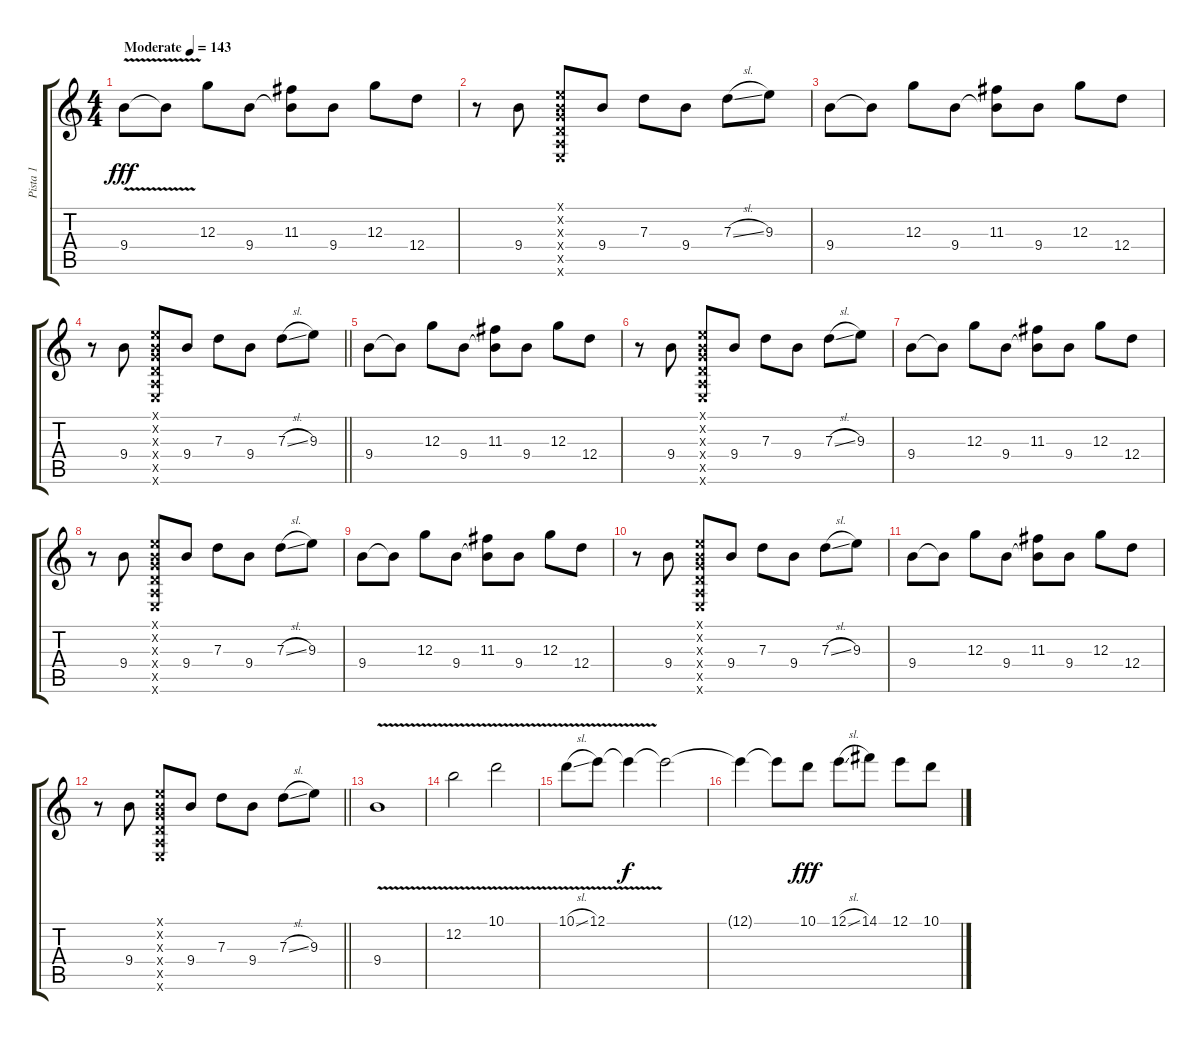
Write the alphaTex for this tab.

\track ("Pista 1" "Pista 1") {instrument overdrivenguitar}
\staff {score tabs}
\tuning (E4 B3 G3 D3 A2 E2) {hide}
\ts (4 4)
\tempo (143 "Moderate")
\clef g2
\ks c
9.4{v}.8{dy fff instrument overdrivenguitar} 9.4{t}.8 12.3.8 9.4.8 (11.3 9.4{t}).8 9.4.8 12.3.8 12.4.8 |
r.8 9.4.8 (0.1{x} 0.2{x} 0.3{x} 0.4{x} 0.5{x} 0.6{x}).8 9.4.8 7.3.8 9.4.8 7.3{sl}.8 9.3.8 |
9.4.8 9.4{t}.8 12.3.8 9.4.8 (11.3 9.4{t}).8 9.4.8 12.3.8 12.4.8 |
\barLineRight lightlight
r.8 9.4.8 (0.1{x} 0.2{x} 0.3{x} 0.4{x} 0.5{x} 0.6{x}).8 9.4.8 7.3.8 9.4.8 7.3{sl}.8 9.3.8 |
9.4.8 9.4{t}.8 12.3.8 9.4.8 (11.3 9.4{t}).8 9.4.8 12.3.8 12.4.8 |
r.8 9.4.8 (0.1{x} 0.2{x} 0.3{x} 0.4{x} 0.5{x} 0.6{x}).8 9.4.8 7.3.8 9.4.8 7.3{sl}.8 9.3.8 |
9.4.8 9.4{t}.8 12.3.8 9.4.8 (11.3 9.4{t}).8 9.4.8 12.3.8 12.4.8 |
r.8 9.4.8 (0.1{x} 0.2{x} 0.3{x} 0.4{x} 0.5{x} 0.6{x}).8 9.4.8 7.3.8 9.4.8 7.3{sl}.8 9.3.8 |
9.4.8 9.4{t}.8 12.3.8 9.4.8 (11.3 9.4{t}).8 9.4.8 12.3.8 12.4.8 |
r.8 9.4.8 (0.1{x} 0.2{x} 0.3{x} 0.4{x} 0.5{x} 0.6{x}).8 9.4.8 7.3.8 9.4.8 7.3{sl}.8 9.3.8 |
9.4.8 9.4{t}.8 12.3.8 9.4.8 (11.3 9.4{t}).8 9.4.8 12.3.8 12.4.8 |
\barLineRight lightlight
r.8 9.4.8 (0.1{x} 0.2{x} 0.3{x} 0.4{x} 0.5{x} 0.6{x}).8 9.4.8 7.3.8 9.4.8 7.3{sl}.8 9.3.8 |
9.4{v}.1{volume 9} |
12.2{v}.2 10.1{v}.2 |
10.1{v sl}.8 12.1{v}.8 12.1{t}.4{dy f} 12.1{t}.2 |
12.1{t}.4 12.1{t}.8 10.1.8{dy fff} 12.1{sl}.8 14.1.8 12.1.8 10.1.8
